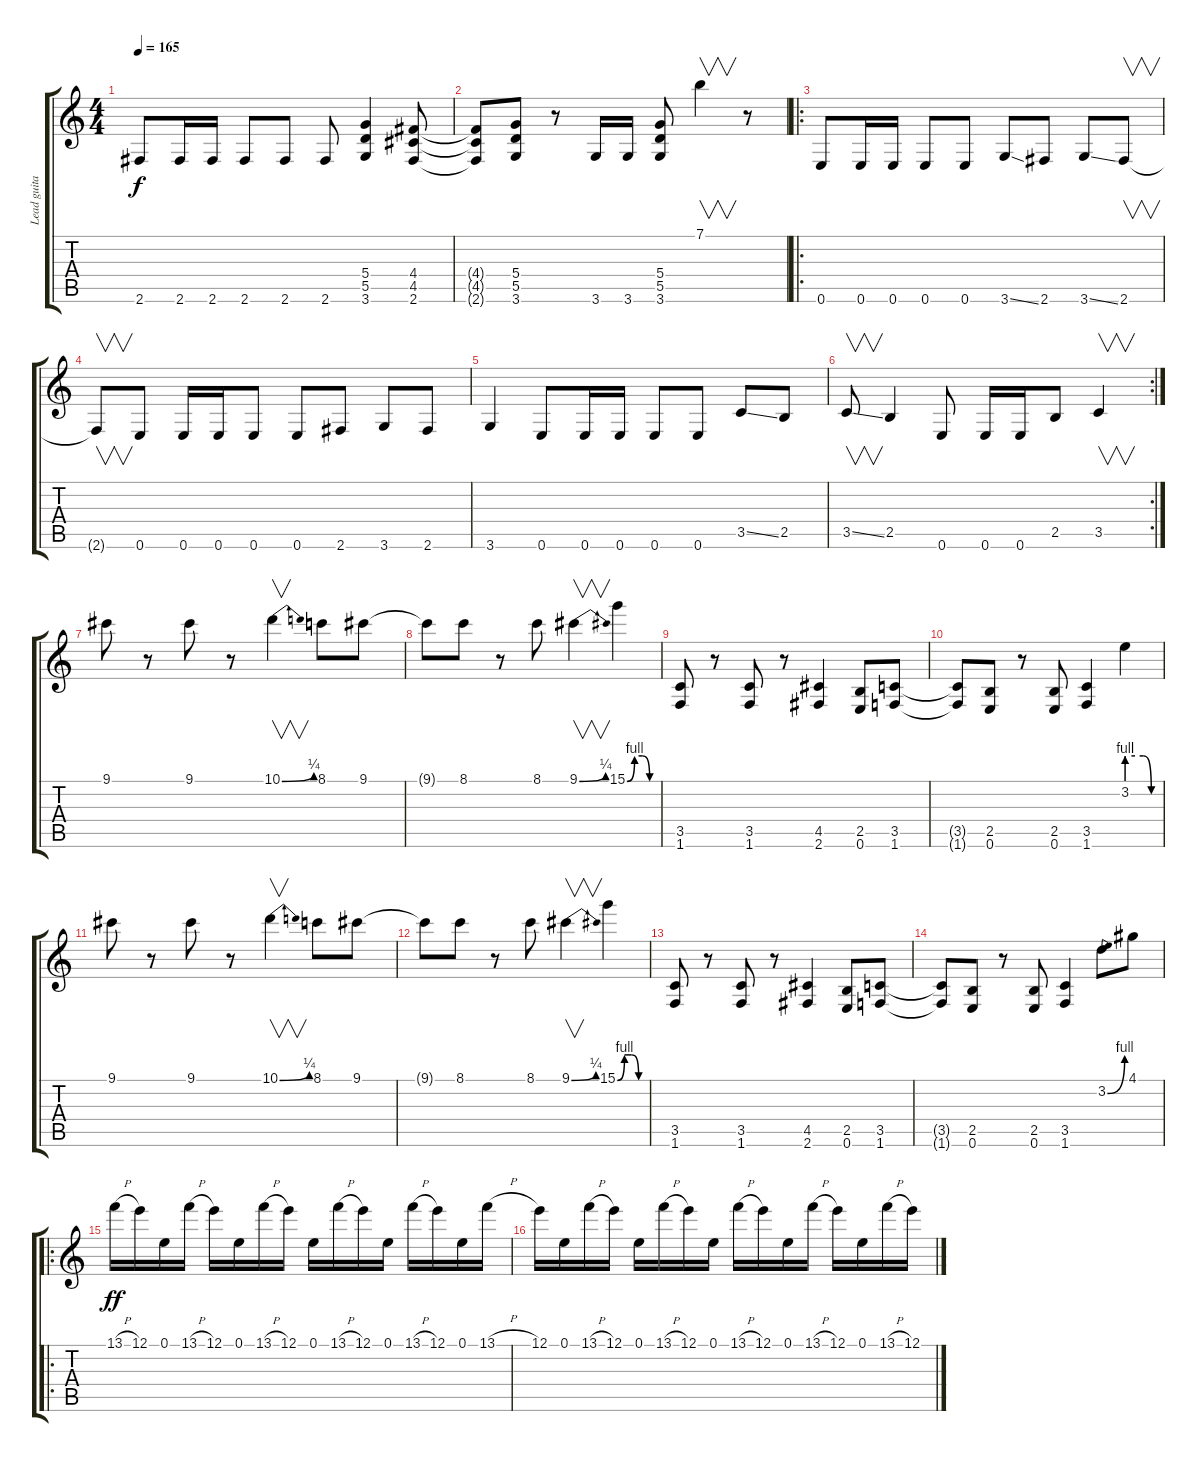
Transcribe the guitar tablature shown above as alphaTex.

\track ("Lead guitar" "Lead guita") {instrument overdrivenguitar}
\staff {score tabs}
\tuning (E4 B3 G3 D3 A2 E2) {hide}
\ts (4 4)
\tempo 165
\clef g2
\ks c
2.6.8{dy f} 2.6.16 2.6.16 2.6.8 2.6.8 2.6.8 (5.4 5.5 3.6).4 (4.4 4.5 2.6).8 |
(4.4{t} 4.5{t} 2.6{t}).8 (5.4 5.5 3.6).8 r.8 3.6.16 3.6.16 (5.4 5.5 3.6).8 7.1.4{v} r.8 |
\ro
0.6.8 0.6.16 0.6.16 0.6.8 0.6.8 3.6{ss}.8 2.6.8 3.6{ss}.8 2.6.8{v} |
2.6{t}.8{v} 0.6.8 0.6.16 0.6.16 0.6.8 0.6.8 2.6.8 3.6.8 2.6.8 |
3.6.4 0.6.8 0.6.16 0.6.16 0.6.8 0.6.8 3.5{ss}.8 2.5.8 |
\rc 2
3.5{ss}.8{v} 2.5.4 0.6.8 0.6.16 0.6.16 2.5.8 3.5.4{v} |
9.1.8 r.8 9.1.8 r.8 10.1{be (bend 0 0 60 1)}.4{v} 8.1.8 9.1.8 |
9.1{t}.8 8.1.8 r.8 8.1.8 9.1{be (bend 0 0 60 1)}.4{v} 15.1{be (custom 0 0 15 4 30 4 45 0 60 0)}.4 |
(3.5 1.6).8 r.8 (3.5 1.6).8 r.8 (4.5 2.6).4 (2.5 0.6).8 (3.5 1.6).8 |
(3.5{t} 1.6{t}).8 (2.5 0.6).8 r.8 (2.5 0.6).8 (3.5 1.6).4 3.2{be (custom 0 4 15 4 30 4 45 0 60 0)}.4 |
9.1.8 r.8 9.1.8 r.8 10.1{be (bend 0 0 60 1)}.4{v} 8.1.8 9.1.8 |
9.1{t}.8 8.1.8 r.8 8.1.8 9.1{be (bend 0 0 60 1)}.4{v} 15.1{be (custom 0 0 15 4 30 4 45 0 60 0)}.4 |
(3.5 1.6).8 r.8 (3.5 1.6).8 r.8 (4.5 2.6).4 (2.5 0.6).8 (3.5 1.6).8 |
(3.5{t} 1.6{t}).8 (2.5 0.6).8 r.8 (2.5 0.6).8 (3.5 1.6).4 3.2{be (bend 0 0 60 4)}.8 4.1.8 |
\ro
13.1{h}.16{dy ff} 12.1.16 0.1.16 13.1{h}.16 12.1.16 0.1.16 13.1{h}.16 12.1.16 0.1.16 13.1{h}.16 12.1.16 0.1.16 13.1{h}.16 12.1.16 0.1.16 13.1{h}.16 |
12.1.16 0.1.16 13.1{h}.16 12.1.16 0.1.16 13.1{h}.16 12.1.16 0.1.16 13.1{h}.16 12.1.16 0.1.16 13.1{h}.16 12.1.16 0.1.16 13.1{h}.16 12.1.16
